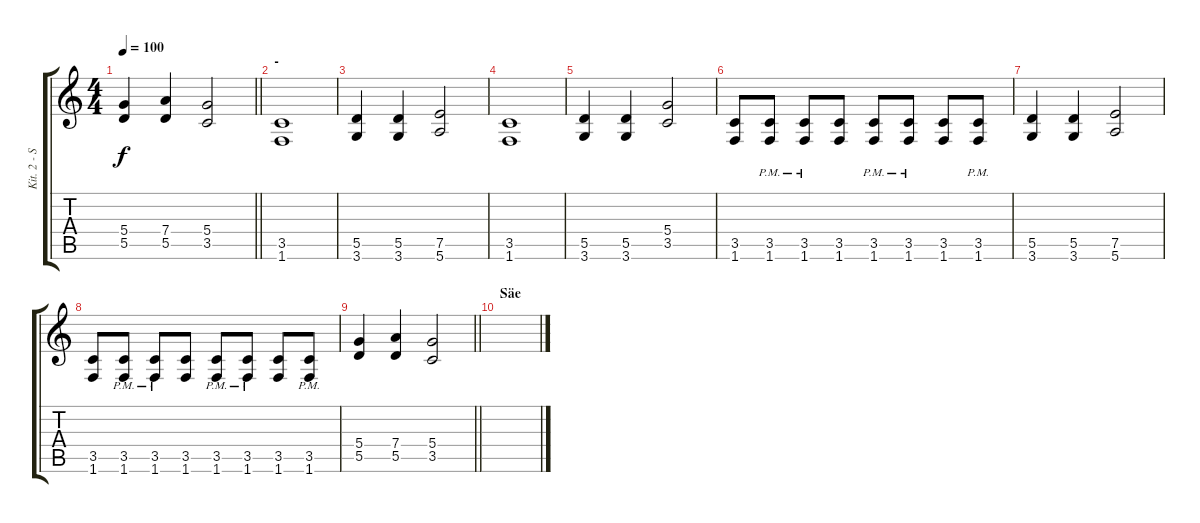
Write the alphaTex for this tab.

\track ("Kit. 2 - Särö" "Kit. 2 - S") {instrument distortionguitar}
\staff {score tabs}
\tuning (E4 B3 G3 D3 A2 E2) {hide}
\ts (4 4)
\tempo 100
\clef g2
\barLineRight lightlight
\ks c
(5.4 5.5).4{dy f} (7.4 5.5).4 (5.4 3.5).2 |
\section ("" "-")
(3.5 1.6).1 |
(5.5 3.6).4 (5.5 3.6).4 (7.5 5.6).2 |
(3.5 1.6).1 |
(5.5 3.6).4 (5.5 3.6).4 (5.4 3.5).2 |
(3.5 1.6).8 (3.5{pm} 1.6{pm}).8 (3.5{pm} 1.6{pm}).8 (3.5 1.6).8 (3.5{pm} 1.6{pm}).8 (3.5{pm} 1.6{pm}).8 (3.5 1.6).8 (3.5{pm} 1.6{pm}).8 |
(5.5 3.6).4 (5.5 3.6).4 (7.5 5.6).2 |
(3.5 1.6).8 (3.5{pm} 1.6{pm}).8 (3.5{pm} 1.6{pm}).8 (3.5 1.6).8 (3.5{pm} 1.6{pm}).8 (3.5{pm} 1.6{pm}).8 (3.5 1.6).8 (3.5{pm} 1.6{pm}).8 |
\barLineRight lightlight
(5.4 5.5).4 (7.4 5.5).4 (5.4 3.5).2 |
\section ("" "Säe")
